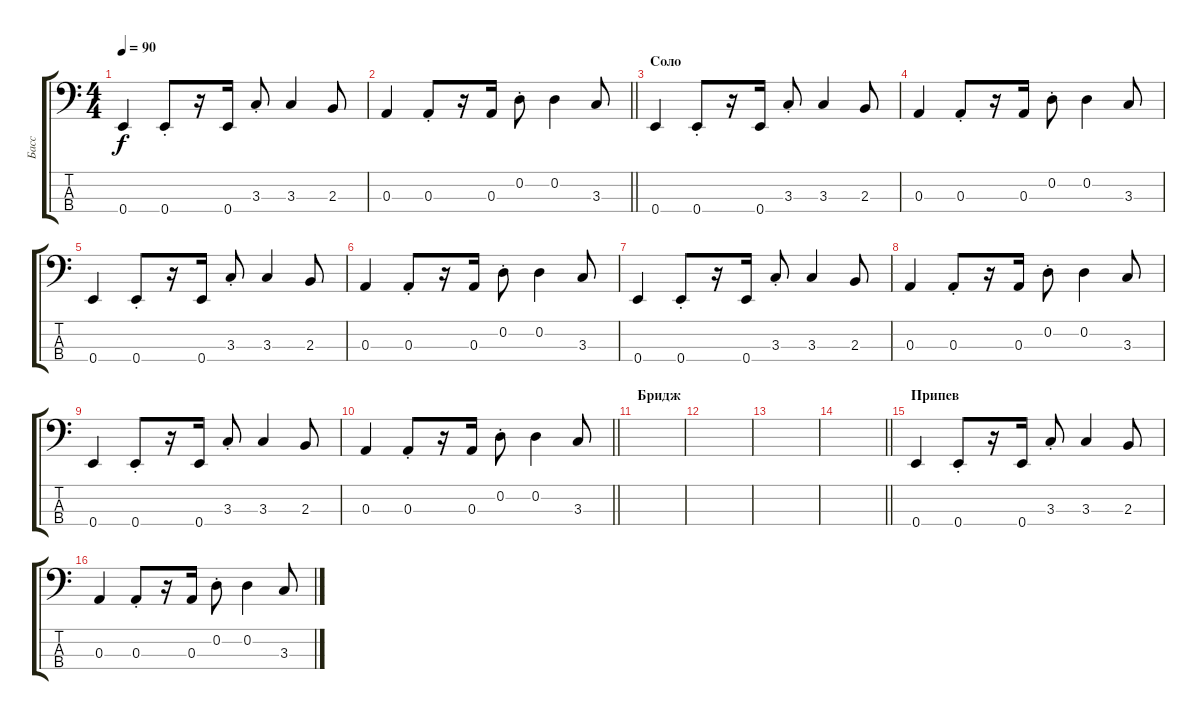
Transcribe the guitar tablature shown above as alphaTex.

\track ("Басс" "Басс") {instrument electricbasspick}
\staff {score tabs}
\tuning (G2 D2 A1 E1) {hide}
\ts (4 4)
\tempo 90
\clef f4
\ks c
0.4.4{dy f} 0.4{st}.8 r.16 0.4.16 3.3{st}.8 3.3.4 2.3.8 |
\barLineRight lightlight
0.3.4 0.3{st}.8 r.16 0.3.16 0.2{st}.8 0.2.4 3.3.8 |
\section ("" "Соло")
0.4.4 0.4{st}.8 r.16 0.4.16 3.3{st}.8 3.3.4 2.3.8 |
0.3.4 0.3{st}.8 r.16 0.3.16 0.2{st}.8 0.2.4 3.3.8 |
0.4.4 0.4{st}.8 r.16 0.4.16 3.3{st}.8 3.3.4 2.3.8 |
0.3.4 0.3{st}.8 r.16 0.3.16 0.2{st}.8 0.2.4 3.3.8 |
0.4.4 0.4{st}.8 r.16 0.4.16 3.3{st}.8 3.3.4 2.3.8 |
0.3.4 0.3{st}.8 r.16 0.3.16 0.2{st}.8 0.2.4 3.3.8 |
0.4.4 0.4{st}.8 r.16 0.4.16 3.3{st}.8 3.3.4 2.3.8 |
\barLineRight lightlight
0.3.4 0.3{st}.8 r.16 0.3.16 0.2{st}.8 0.2.4 3.3.8 |
\section ("" "Бридж")
|
|
|
\barLineRight lightlight
|
\section ("" "Припев")
0.4.4 0.4{st}.8 r.16 0.4.16 3.3{st}.8 3.3.4 2.3.8 |
0.3.4 0.3{st}.8 r.16 0.3.16 0.2{st}.8 0.2.4 3.3.8
